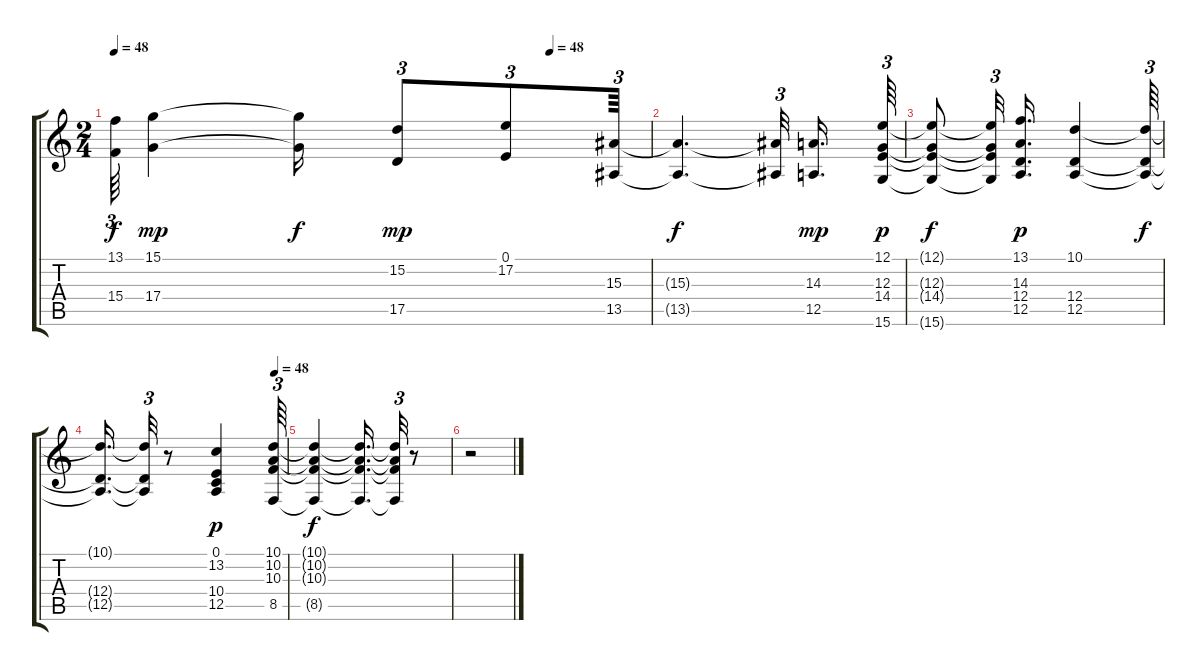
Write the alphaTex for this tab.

\track "" {instrument stringensemble1}
\staff {score tabs}
\tuning (E4 B3 G3 D3 A2 E2) {hide}
\ts (2 4)
\tempo 48
\tempo (48 0.8125)
\clef g2
\ks c
(13.1{t} 15.4{t}).64{tu (3 2) dy f} (15.1 17.4).4{dy mp} (15.1{t} 17.4{t}).16{dy f} (15.2 17.5).8{tu (3 2) dy mp} (0.1 17.2).8{tu (3 2)} (15.3 13.5).64{tu (3 2)} |
(15.3{t} 13.5{t}).4{d dy f} (15.3{t} 13.5{t}).32{tu (3 2)} (14.3 12.5).16{d dy mp} (12.1 12.3 14.4 15.6).64{tu (3 2) dy p} |
(12.1{t} 12.3{t} 14.4{t} 15.6{t}).8{dy f} (12.1{t} 12.3{t} 14.4{t} 15.6{t}).32{tu (3 2)} (13.1 14.3 12.4 12.5).16{d dy p} (10.1 12.4 12.5).4 (10.1{t} 12.4{t} 12.5{t}).64{tu (3 2) dy f} |
\tempo (48 0.9375)
(10.1{t} 12.4{t} 12.5{t}).16{d} (10.1{t} 12.4{t} 12.5{t}).32{tu (3 2)} r.8 (0.1 13.2 10.4 12.5).4{dy p} (10.1 10.2 10.3 8.5).64{tu (3 2)} |
(10.1{t} 10.2{t} 10.3{t} 8.5{t}).4{dy f} (10.1{t} 10.2{t} 10.3{t} 8.5{t}).16{d} (10.1{t} 10.2{t} 10.3{t} 8.5{t}).32{tu (3 2)} r.8 |
r.2
